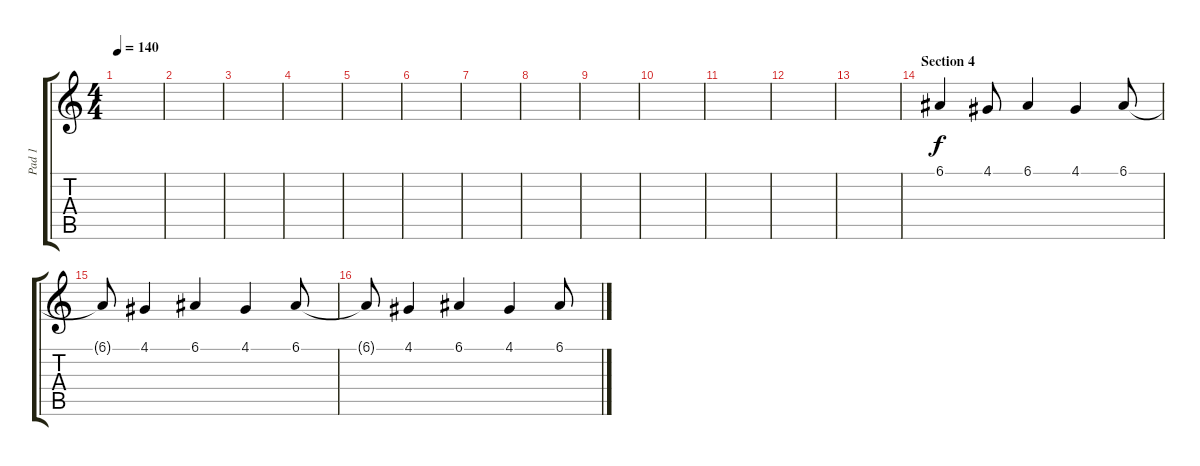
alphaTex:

\track ("Pad 1" "Pad 1") {instrument pad4choir}
\staff {score tabs}
\tuning (E4 B3 G3 D3 A2 E2) {hide}
\ts (4 4)
\tempo 140
\clef g2
\ks c
|
|
|
|
|
|
|
|
|
|
|
|
|
\section ("" "Section 4")
6.1.4{dy f volume 8} 4.1.8 6.1.4 4.1.4 6.1.8 |
6.1{t}.8 4.1.4 6.1.4 4.1.4 6.1.8 |
6.1{t}.8 4.1.4 6.1.4 4.1.4 6.1.8
